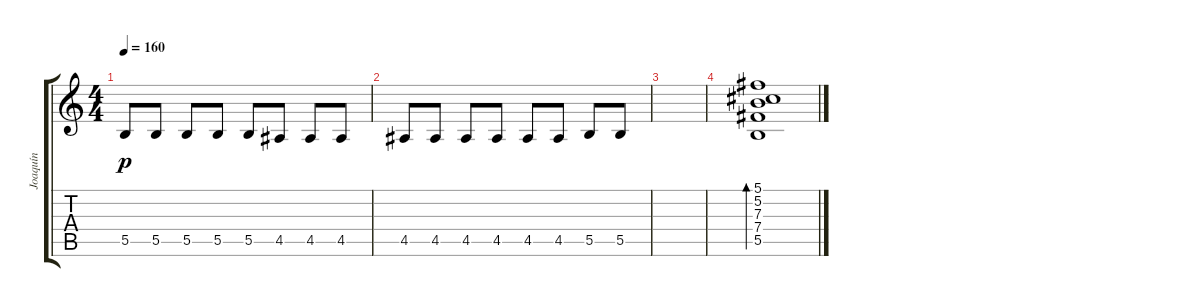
\track ("Joaquín" "Joaquín") {instrument acousticguitarnylon}
\staff {score tabs}
\tuning (Db4 Ab3 E3 B2 Gb2 B1) {hide}
\ts (4 4)
\tempo 160
\clef g2
\ks c
5.5.8{dy p} 5.5.8 5.5.8 5.5.8 5.5.8 4.5.8 4.5.8 4.5.8 |
4.5.8 4.5.8 4.5.8 4.5.8 4.5.8 4.5.8 5.5.8 5.5.8 |
|
(5.1 5.2 7.3 7.4 5.5).1{bd 240}
